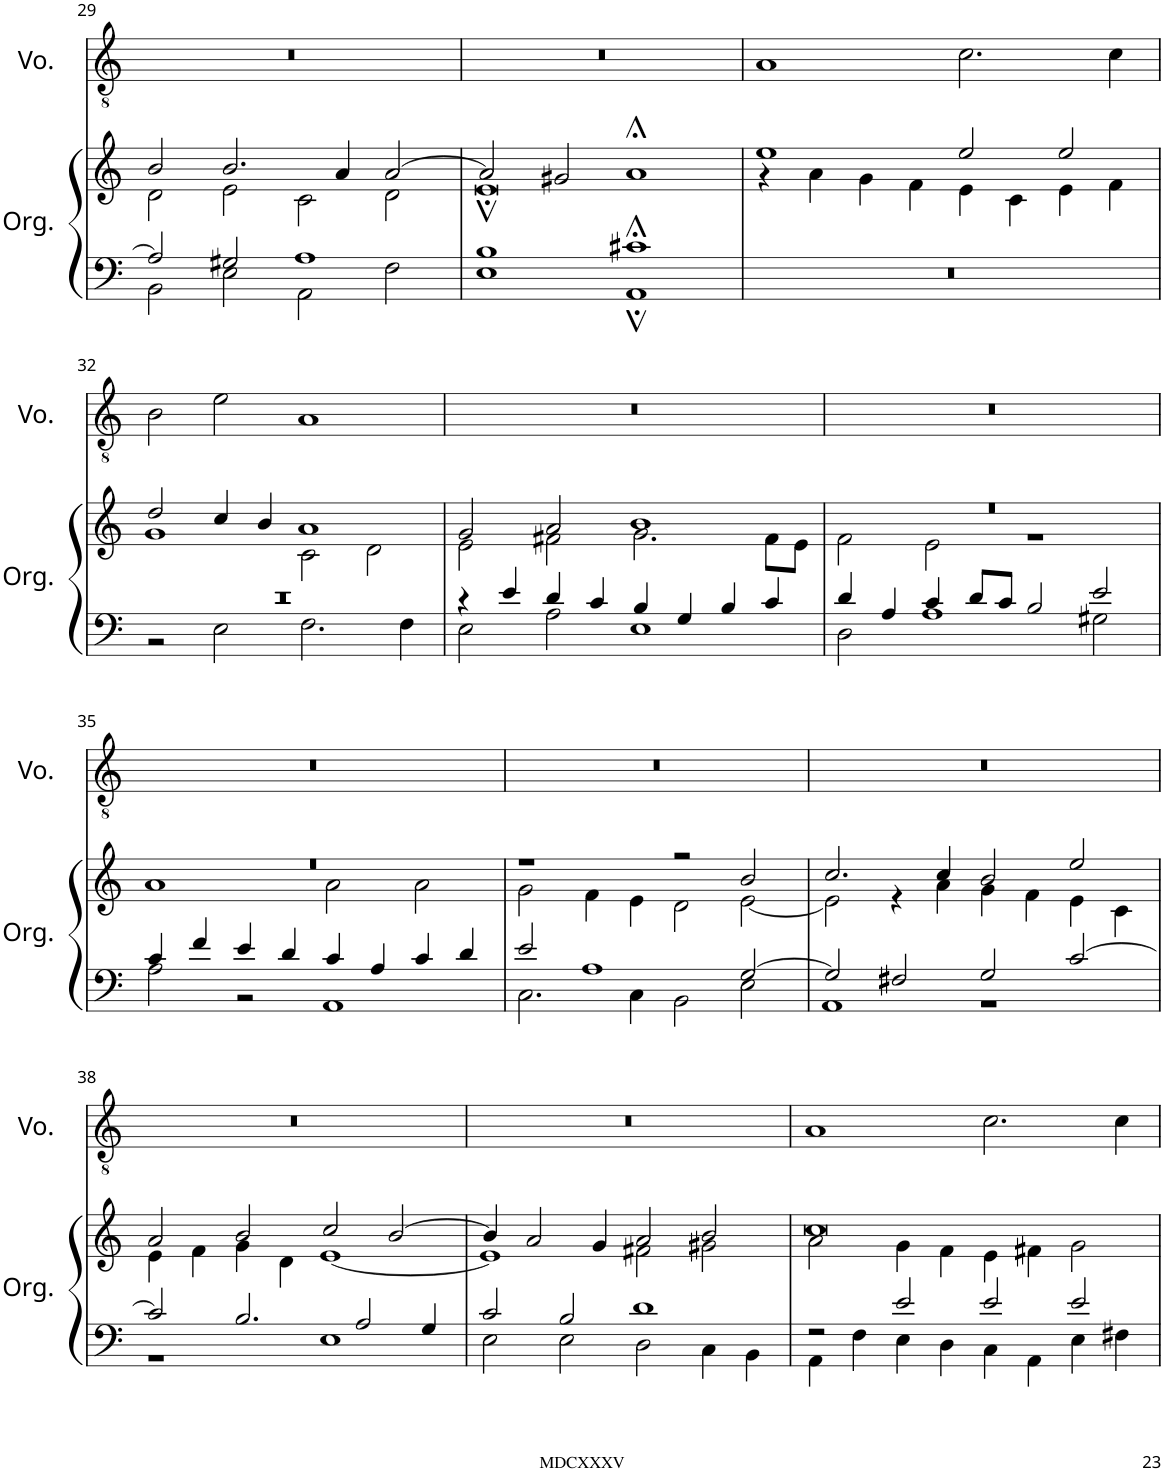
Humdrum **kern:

**kern	**kern	**kern
*part2	*part2	*part1
*staff3	*staff2	*staff1
*I"Organ	*	*I"Voice
*I'Org.	*	*I'Vo.
!!LO:PB:g=z
*clefF4	*clefG2	*clefGv2
*k[]	*k[]	*k[]
*M4/2	*M4/2	*M4/2
=29	=29	=29
*^	*^	*
2A/]	2BB\	2b/	2d\	0r
2G#X/	2E\	2.b/	2e\	.
1A	2AA\	.	2c\	.
.	.	4a/	.	.
.	2F\	[2a/	2d\	.
=30	=30	=30	=30	=30
1B	1E	2a/]	0e;	0r
.	.	2g#X/	.	.
1c#X;<	1AA;	1a;<	.	.
*v	*v	*	*	*
=31	=31	=31	=31
0r	1ee	4r	1A
.	.	4a\	.
.	.	4g\	.
.	.	4f\	.
.	2ee/	4e\	2.c\
.	.	4c\	.
.	2ee/	4e\	.
.	.	4f\	4c\
!!LO:LB:g=z
=32	=32	=32	=32
*^	*	*	*
0r	2r	2dd/	1g	2B\
.	2E\	4cc/	.	2e\
.	.	4b/	.	.
.	2.F\	1a	2c\	1A
.	.	.	2d\	.
.	4F\	.	.	.
=33	=33	=33	=33	=33
4r	2E\	2g/	2e\	0r
4e/	.	.	.	.
4d/	2A\	2a/	2f#X\	.
4c/	.	.	.	.
4B/	1E	1b	2.g\	.
4G/	.	.	.	.
4B/	.	.	.	.
4c/	.	.	8f#\L	.
.	.	.	8e\J	.
=34	=34	=34	=34	=34
4d/	2D\	0r	2f\	0r
4A/	.	.	.	.
4c/	1A	.	2e\	.
8d/L	.	.	.	.
8c/J	.	.	.	.
2B/	.	.	1r	.
2e/	2G#X\	.	.	.
!!LO:LB:g=z
=35	=35	=35	=35	=35
4c/	2A\	0r	1a	0r
4f/	.	.	.	.
4e/	2r	.	.	.
4d/	.	.	.	.
4c/	1AA	.	2a\	.
4A/	.	.	.	.
4c/	.	.	2a\	.
4d/	.	.	.	.
=36	=36	=36	=36	=36
2e/	2.C\	1r	2g\	0r
1A	.	.	4f\	.
.	4C\	.	4e\	.
.	2BB\	2r	2d\	.
[2G/	2E\	2b/	[2e\	.
=37	=37	=37	=37	=37
2G/]	1AA	2.cc/	2e\]	0r
2F#X/	.	.	4r	.
.	.	4cc/	4a\	.
2G/	1r	2b/	4g\	.
.	.	.	4f\	.
[2c/	.	2ee/	4e\	.
.	.	.	4c\	.
!!LO:LB:g=z
=38	=38	=38	=38	=38
2c/]	1r	2a/	4e\	0r
.	.	.	4f\	.
2.B/	.	2b/	4g\	.
.	.	.	4d\	.
.	1E	2cc/	[1e	.
2A/	.	.	.	.
.	.	[2b/	.	.
4G/	.	.	.	.
=39	=39	=39	=39	=39
2c/	2E\	4b/]	1e]	0r
.	.	2a/	.	.
2B/	2E\	.	.	.
.	.	4g/	.	.
1d	2D\	2a/	2f#X\	.
.	4C\	2b/	2g#X\	.
.	4BB\	.	.	.
=40	=40	=40	=40	=40
2r	4AA\	0cc	2a\	1A
.	4F\	.	.	.
2e/	4E\	.	4g\	.
.	4D\	.	4f\	.
2e/	4C\	.	4e\	2.c\
.	4AA\	.	4f#X\	.
2e/	4E\	.	2g\	.
.	4F#X\	.	.	4c\
*v	*v	*	*	*
*	*v	*v	*
=	=	=
*-	*-	*-
